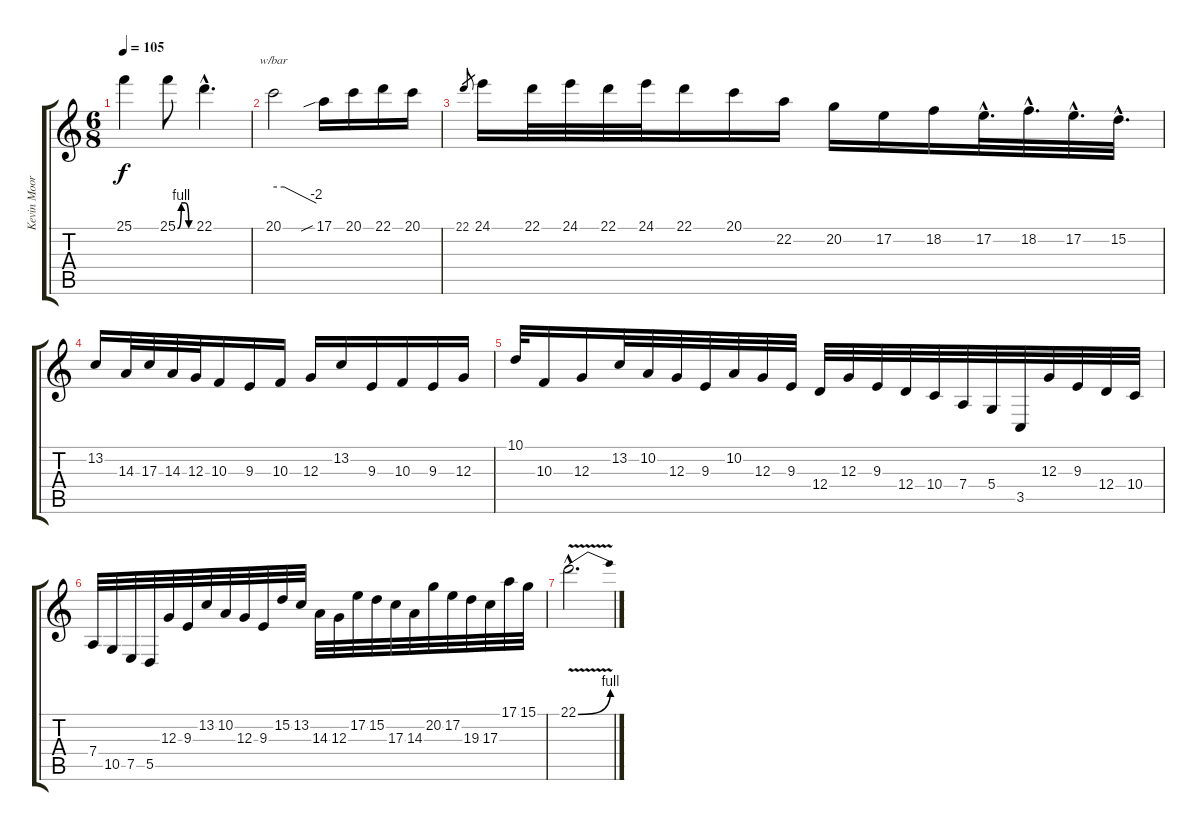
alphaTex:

\track ("Kevin Moore" "Kevin Moor") {instrument lead2sawtooth}
\staff {score tabs}
\tuning (E4 B3 G3 D3 A2 E2) {hide}
\ts (6 8)
\tempo 105
\clef g2
\ks c
25.1.4{dy f} 25.1{be (custom 0 0 15 4 30 4 45 0 60 0)}.8 22.1{hac}.4{d} |
20.1.2{tbe (custom default 0 0 15 0 60 -8)} 17.1{sib}.16 20.1.16 22.1.16 20.1.16 |
22.1.8{gr} 24.1.16 22.1.32 24.1.32 22.1.32 24.1.32 22.1.16 20.1.16 22.2.16 20.2.16 17.2.16 18.2.16 17.2{hac}.32{d} 18.2{hac}.32{d} 17.2{hac}.32{d} 15.2{hac}.32{d} |
13.2.16 14.3.32 17.3.32 14.3.32 12.3.32 10.3.16 9.3.16 10.3.16 12.3.16 13.2.16 9.3.16 10.3.16 9.3.16 12.3.16 |
10.1.32 10.3.16 12.3.16 13.2.32 10.2.32 12.3.32 9.3.32 10.2.32 12.3.32 9.3.32 12.4.32 12.3.32 9.3.32 12.4.32 10.4.32 7.4.32 5.4.32 3.5.32 12.3.32 9.3.32 12.4.32 10.4.32 |
7.4.32 10.5.32 7.5.32 5.5.32 12.3.32 9.3.32 13.2.32 10.2.32 12.3.32 9.3.32 15.2.32 13.2.32 14.3.32 12.3.32 17.2.32 15.2.32 17.3.32 14.3.32 20.2.32 17.2.32 19.3.32 17.3.32 17.1.32 15.1.32 |
22.1{be (bend 0 0 60 4) v hac}.2{d}
